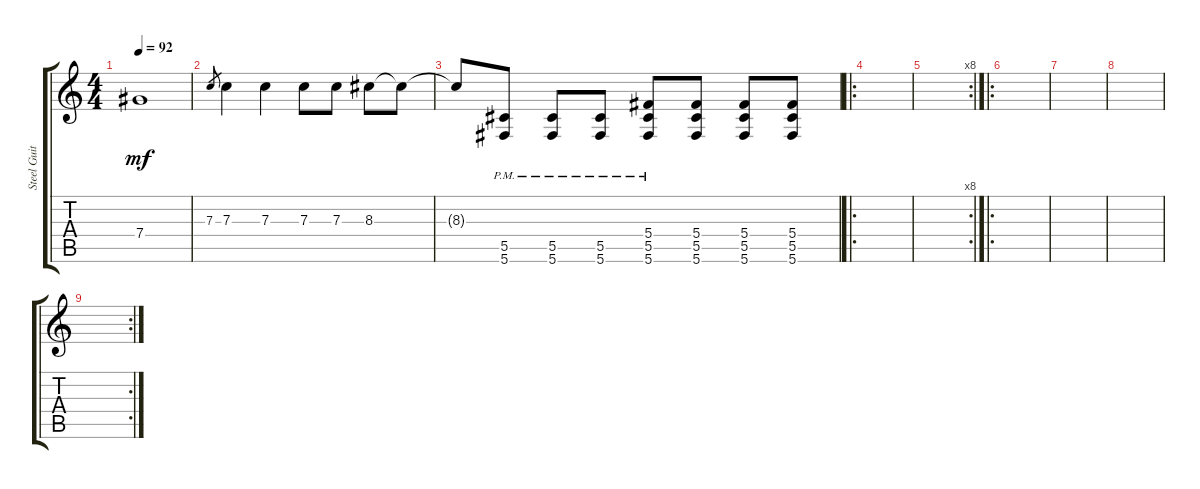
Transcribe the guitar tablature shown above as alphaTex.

\track ("Steel Guitar" "Steel Guit") {instrument acousticguitarsteel}
\staff {score tabs}
\tuning (Db4 Ab3 F3 Db3 Ab2 Db2) {hide}
\ts (4 4)
\tempo 92
\clef g2
\ks c
7.4{t}.1{dy mf} |
7.3.8{gr} 7.3.4 7.3.4 7.3.8 7.3.8 8.3.8 8.3{t}.8 |
8.3{t}.8 (5.5{pm} 5.6{pm}).8 (5.5{pm} 5.6{pm}).8 (5.5{pm} 5.6{pm}).8 (5.4{pm} 5.5{pm} 5.6{pm}).8 (5.4 5.5 5.6).8 (5.4 5.5 5.6).8 (5.4 5.5 5.6).8 |
\ro
|
\rc 8
|
\ro
|
|
|
\rc 2
